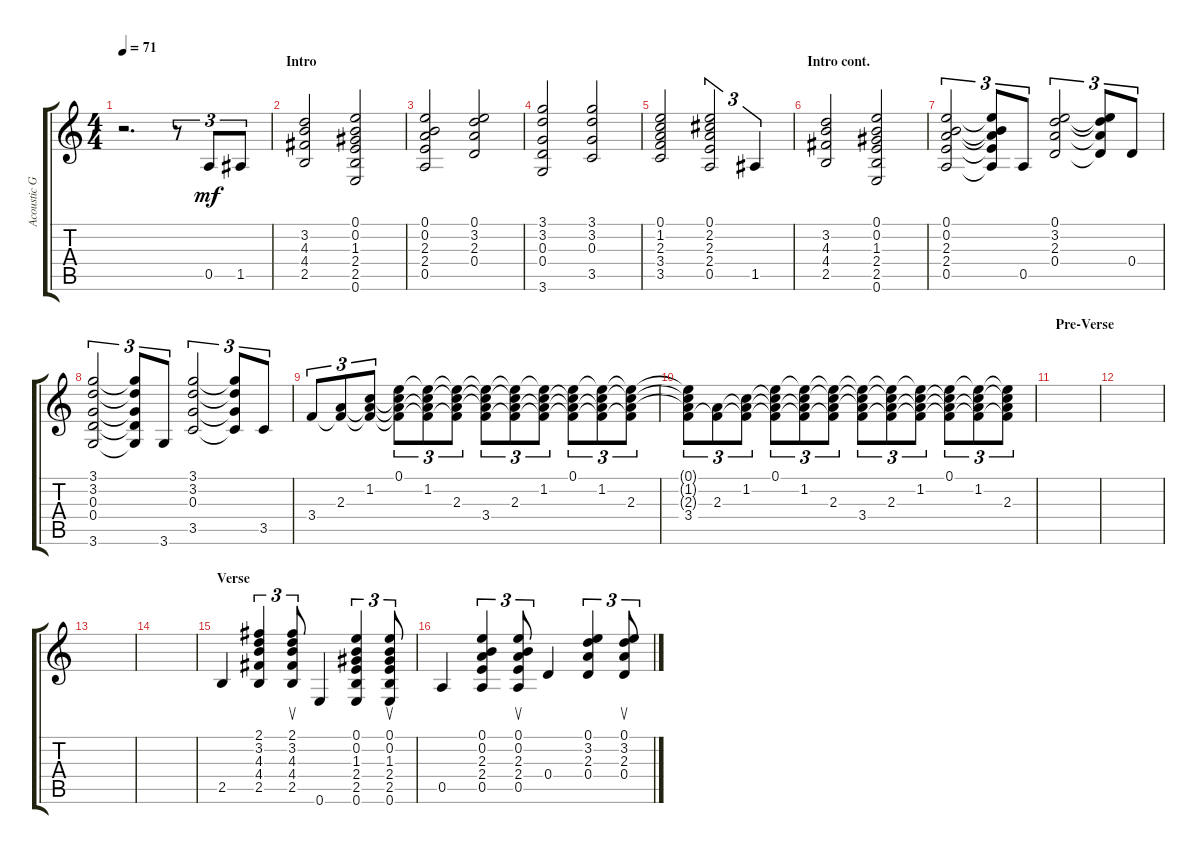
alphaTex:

\track ("Acoustic GTR 1" "Acoustic G") {instrument acousticguitarsteel}
\staff {score tabs}
\tuning (E4 B3 G3 D3 A2 E2) {hide}
\ts (4 4)
\tempo 71
\clef g2
\ks c
r.2{d dy mf instrument acousticguitarsteel} r.8{tu (3 2)} 0.5.8{tu (3 2)} 1.5.8{tu (3 2)} |
\section ("" "Intro")
(3.2 4.3 4.4 2.5).2 (0.1 0.2 1.3 2.4 2.5 0.6).2 |
(0.1 0.2 2.3 2.4 0.5).2 (0.1 3.2 2.3 0.4).2 |
(3.1 3.2 0.3 0.4 3.6).2 (3.1 3.2 0.3 3.5).2 |
(0.1 1.2 2.3 3.4 3.5).2 (0.1 2.2 2.3 2.4 0.5).2{tu (3 2)} 1.5.4{tu (3 2)} |
\section ("" "Intro cont.")
(3.2 4.3 4.4 2.5).2 (0.1 0.2 1.3 2.4 2.5 0.6).2 |
(0.1 0.2 2.3 2.4 0.5).2{tu (3 2)} (0.1{t} 0.2{t} 2.3{t} 2.4{t} 0.5{t}).8{tu (3 2)} 0.5.8{tu (3 2)} (0.1 3.2 2.3 0.4).2{tu (3 2)} (0.1{t} 3.2{t} 2.3{t} 0.4{t}).8{tu (3 2)} 0.4.8{tu (3 2)} |
(3.1 3.2 0.3 0.4 3.6).2{tu (3 2)} (3.1{t} 3.2{t} 0.3{t} 0.4{t} 3.6{t}).8{tu (3 2)} 3.6.8{tu (3 2)} (3.1 3.2 0.3 3.5).2{tu (3 2)} (3.1{t} 3.2{t} 0.3{t} 3.5{t}).8{tu (3 2)} 3.5.8{tu (3 2)} |
3.4.8{tu (3 2)} (2.3 3.4{t}).8{tu (3 2)} (1.2 2.3{t} 3.4{t}).8{tu (3 2)} (0.1 1.2{t} 2.3{t} 3.4{t}).8{tu (3 2)} (0.1{t} 1.2 2.3{t} 3.4{t}).8{tu (3 2)} (0.1{t} 1.2{t} 2.3 3.4{t}).8{tu (3 2)} (0.1{t} 1.2{t} 2.3{t} 3.4).8{tu (3 2)} (0.1{t} 1.2{t} 2.3 3.4{t}).8{tu (3 2)} (0.1{t} 1.2 2.3{t} 3.4{t}).8{tu (3 2)} (0.1 1.2{t} 2.3{t} 3.4{t}).8{tu (3 2)} (0.1{t} 1.2 2.3{t} 3.4{t}).8{tu (3 2)} (0.1{t} 1.2{t} 2.3 3.4{t}).8{tu (3 2)} |
(0.1{t} 1.2{t} 2.3{t} 3.4).8{tu (3 2)} (2.3 3.4{t}).8{tu (3 2)} (1.2 2.3{t} 3.4{t}).8{tu (3 2)} (0.1 1.2{t} 2.3{t} 3.4{t}).8{tu (3 2)} (0.1{t} 1.2 2.3{t} 3.4{t}).8{tu (3 2)} (0.1{t} 1.2{t} 2.3 3.4{t}).8{tu (3 2)} (0.1{t} 1.2{t} 2.3{t} 3.4).8{tu (3 2)} (0.1{t} 1.2{t} 2.3 3.4{t}).8{tu (3 2)} (0.1{t} 1.2 2.3{t} 3.4{t}).8{tu (3 2)} (0.1 1.2{t} 2.3{t} 3.4{t}).8{tu (3 2)} (0.1{t} 1.2 2.3{t} 3.4{t}).8{tu (3 2)} (0.1{t} 1.2{t} 2.3 3.4{t}).8{tu (3 2)} |
\section ("" "Pre-Verse")
|
|
|
|
\section ("" "Verse")
2.5.4 (2.1 3.2 4.3 4.4 2.5).4{tu (3 2)} (2.1 3.2 4.3 4.4 2.5).8{su tu (3 2)} 0.6.4 (0.1 0.2 1.3 2.4 2.5 0.6).4{tu (3 2)} (0.1 0.2 1.3 2.4 2.5 0.6).8{su tu (3 2)} |
0.5.4 (0.1 0.2 2.3 2.4 0.5).4{tu (3 2)} (0.1 0.2 2.3 2.4 0.5).8{su tu (3 2)} 0.4.4 (0.1 3.2 2.3 0.4).4{tu (3 2)} (0.1 3.2 2.3 0.4).8{su tu (3 2)}
